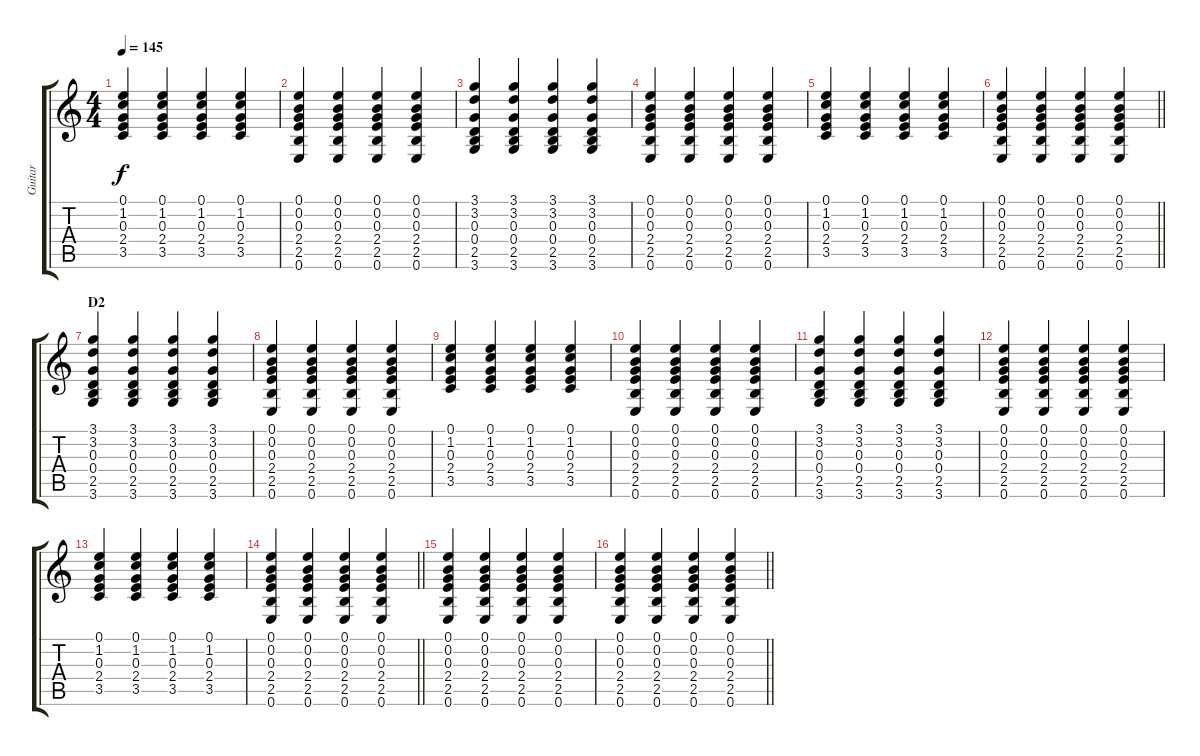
\track ("Guitar" "Guitar") {instrument acousticguitarsteel}
\staff {score tabs}
\tuning (E4 B3 G3 D3 A2 E2) {hide}
\ts (4 4)
\tempo 145
\clef g2
\ks c
(0.1 1.2 0.3 2.4 3.5).4{dy f} (0.1 1.2 0.3 2.4 3.5).4 (0.1 1.2 0.3 2.4 3.5).4 (0.1 1.2 0.3 2.4 3.5).4 |
(0.1 0.2 0.3 2.4 2.5 0.6).4{beam merge} (0.1 0.2 0.3 2.4 2.5 0.6).4{beam merge} (0.1 0.2 0.3 2.4 2.5 0.6).4{beam merge} (0.1 0.2 0.3 2.4 2.5 0.6).4 |
(3.1 3.2 0.3 0.4 2.5 3.6).4{beam merge} (3.1 3.2 0.3 0.4 2.5 3.6).4 (3.1 3.2 0.3 0.4 2.5 3.6).4 (3.1 3.2 0.3 0.4 2.5 3.6).4 |
(0.1 0.2 0.3 2.4 2.5 0.6).4 (0.1 0.2 0.3 2.4 2.5 0.6).4{beam merge} (0.1 0.2 0.3 2.4 2.5 0.6).4{beam merge} (0.1 0.2 0.3 2.4 2.5 0.6).4 |
(0.1 1.2 0.3 2.4 3.5).4{beam merge} (0.1 1.2 0.3 2.4 3.5).4 (0.1 1.2 0.3 2.4 3.5).4 (0.1 1.2 0.3 2.4 3.5).4 |
\barLineRight lightlight
(0.1 0.2 0.3 2.4 2.5 0.6).4 (0.1 0.2 0.3 2.4 2.5 0.6).4{beam merge} (0.1 0.2 0.3 2.4 2.5 0.6).4{beam merge} (0.1 0.2 0.3 2.4 2.5 0.6).4 |
\section ("" "D2")
(3.1 3.2 0.3 0.4 2.5 3.6).4 (3.1 3.2 0.3 0.4 2.5 3.6).4 (3.1 3.2 0.3 0.4 2.5 3.6).4 (3.1 3.2 0.3 0.4 2.5 3.6).4 |
(0.1 0.2 0.3 2.4 2.5 0.6).4{beam merge} (0.1 0.2 0.3 2.4 2.5 0.6).4{beam merge} (0.1 0.2 0.3 2.4 2.5 0.6).4{beam merge} (0.1 0.2 0.3 2.4 2.5 0.6).4 |
(0.1 1.2 0.3 2.4 3.5).4 (0.1 1.2 0.3 2.4 3.5).4 (0.1 1.2 0.3 2.4 3.5).4 (0.1 1.2 0.3 2.4 3.5).4 |
(0.1 0.2 0.3 2.4 2.5 0.6).4{beam merge} (0.1 0.2 0.3 2.4 2.5 0.6).4{beam merge} (0.1 0.2 0.3 2.4 2.5 0.6).4{beam merge} (0.1 0.2 0.3 2.4 2.5 0.6).4 |
(3.1 3.2 0.3 0.4 2.5 3.6).4{beam merge} (3.1 3.2 0.3 0.4 2.5 3.6).4 (3.1 3.2 0.3 0.4 2.5 3.6).4 (3.1 3.2 0.3 0.4 2.5 3.6).4 |
(0.1 0.2 0.3 2.4 2.5 0.6).4 (0.1 0.2 0.3 2.4 2.5 0.6).4{beam merge} (0.1 0.2 0.3 2.4 2.5 0.6).4{beam merge} (0.1 0.2 0.3 2.4 2.5 0.6).4 |
(0.1 1.2 0.3 2.4 3.5).4{beam merge} (0.1 1.2 0.3 2.4 3.5).4 (0.1 1.2 0.3 2.4 3.5).4 (0.1 1.2 0.3 2.4 3.5).4 |
\barLineRight lightlight
(0.1 0.2 0.3 2.4 2.5 0.6).4 (0.1 0.2 0.3 2.4 2.5 0.6).4{beam merge} (0.1 0.2 0.3 2.4 2.5 0.6).4{beam merge} (0.1 0.2 0.3 2.4 2.5 0.6).4 |
(0.1 0.2 0.3 2.4 2.5 0.6).4 (0.1 0.2 0.3 2.4 2.5 0.6).4{beam merge} (0.1 0.2 0.3 2.4 2.5 0.6).4{beam merge} (0.1 0.2 0.3 2.4 2.5 0.6).4 |
\barLineRight lightlight
(0.1 0.2 0.3 2.4 2.5 0.6).4 (0.1 0.2 0.3 2.4 2.5 0.6).4{beam merge} (0.1 0.2 0.3 2.4 2.5 0.6).4{beam merge} (0.1 0.2 0.3 2.4 2.5 0.6).4
